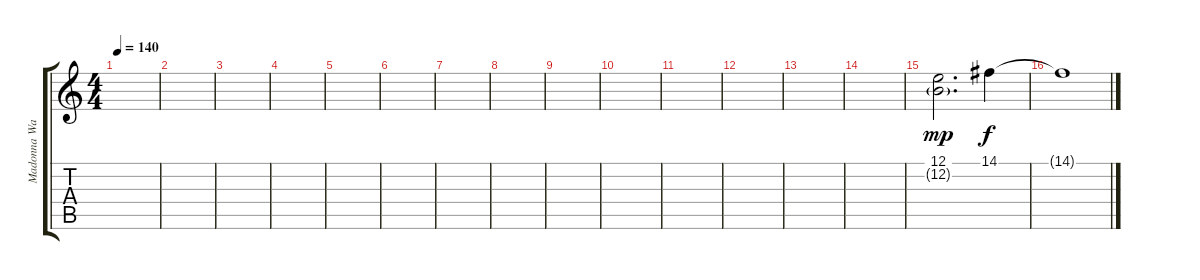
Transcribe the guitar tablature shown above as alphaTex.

\track ("Madonna Wayne Gacy" "Madonna Wa") {instrument electricpiano1}
\staff {score tabs}
\tuning (E4 B3 G3 D3 A2 E2) {hide}
\ts (4 4)
\tempo 140
\clef g2
\ks c
|
|
|
|
|
|
|
|
|
|
|
|
|
|
(12.1 12.2{g}).2{d dy mp} 14.1.4{dy f} |
14.1{t}.1
